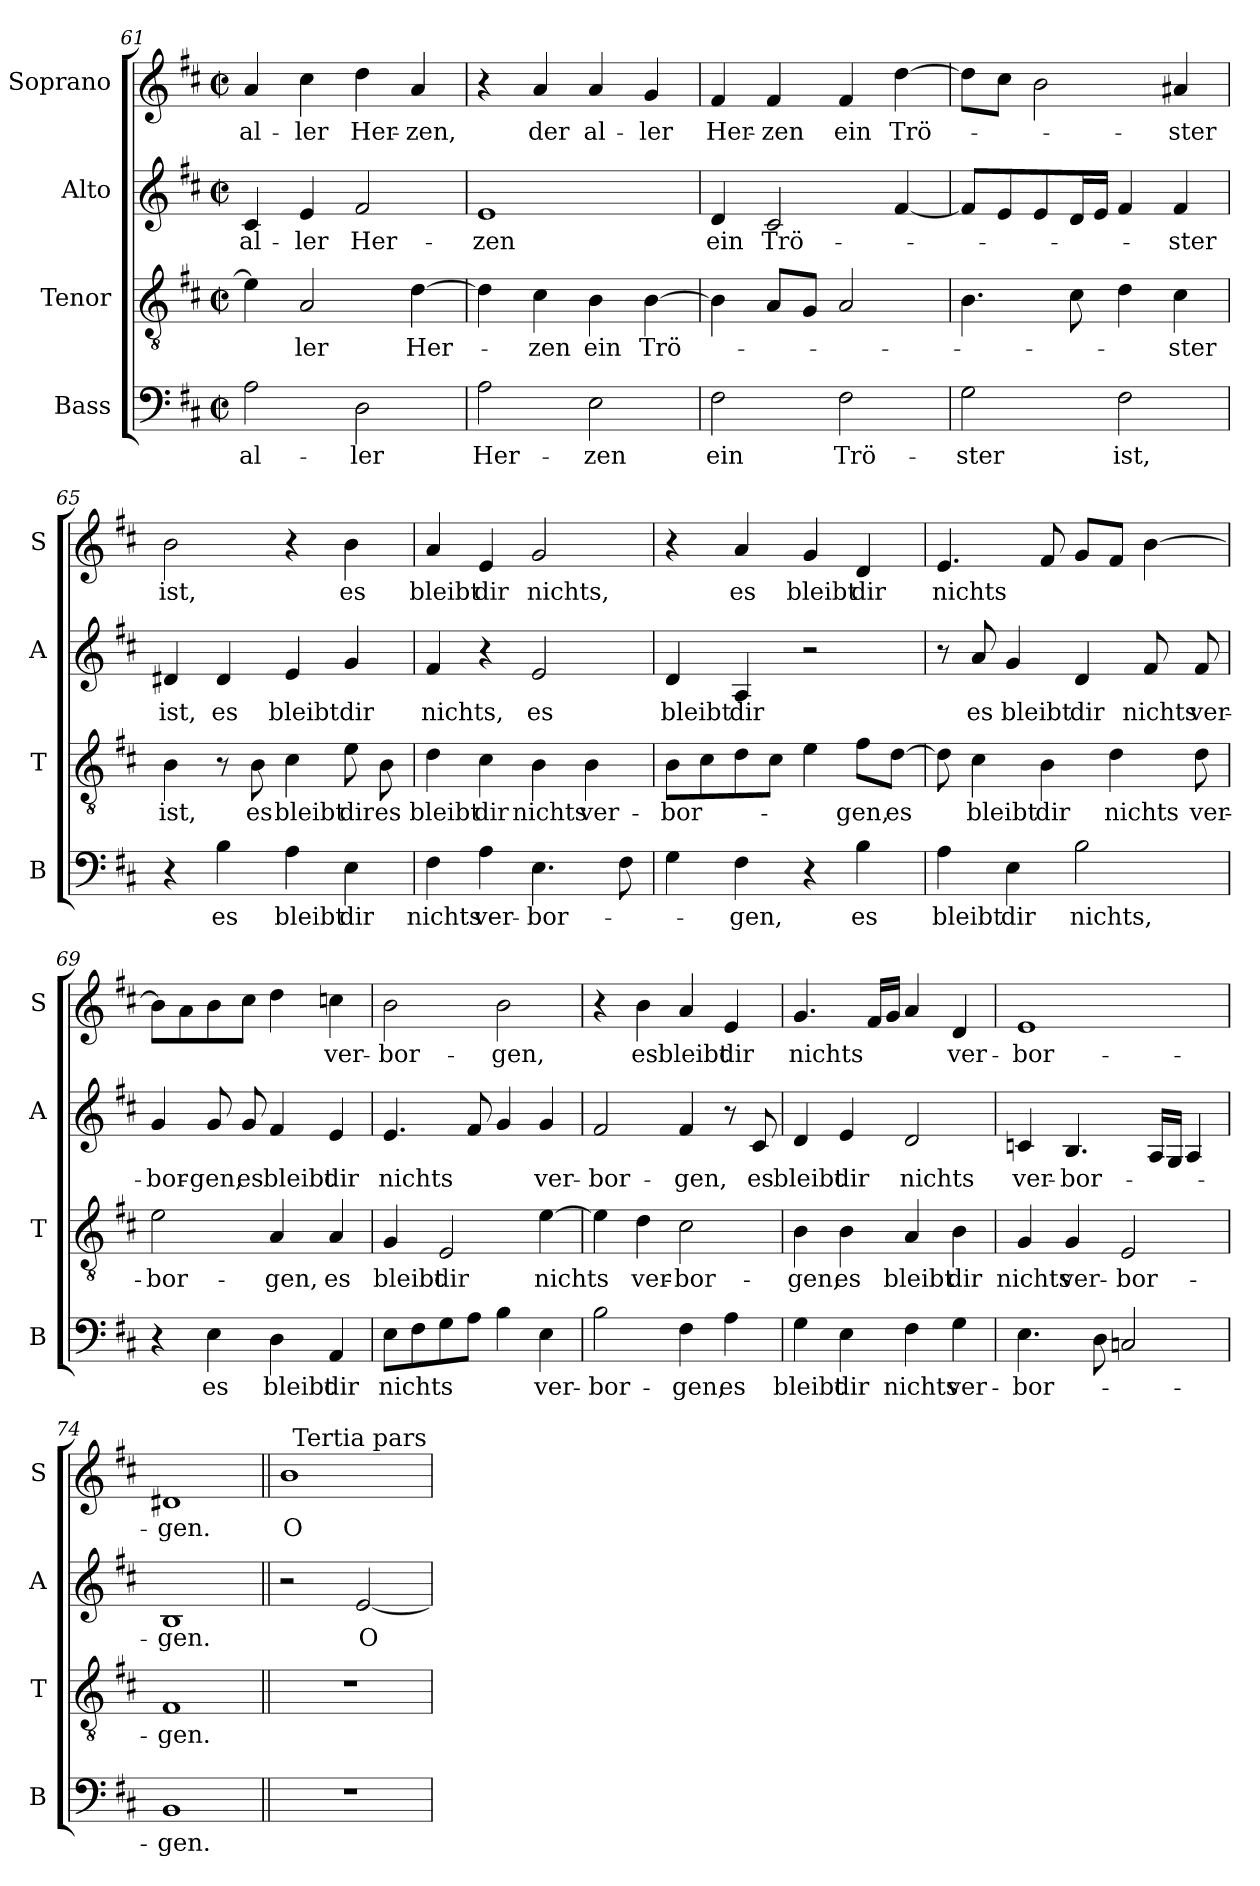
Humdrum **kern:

**kern	**text	**kern	**text	**kern	**text	**kern	**text
*part4	*part4	*part3	*part3	*part2	*part2	*part1	*part1
*staff4	*staff4	*staff3	*staff3	*staff2	*staff2	*staff1	*staff1
*I"Bass	*	*I"Tenor	*	*I"Alto	*	*I"Soprano	*
*I'B	*	*I'T	*	*I'A	*	*I'S	*
*clefF4	*	*clefGv2	*	*clefG2	*	*clefG2	*
*k[f#c#]	*	*k[f#c#]	*	*k[f#c#]	*	*k[f#c#]	*
*D:	*	*D:	*	*D:	*	*D:	*
*M2/2	*	*M2/2	*	*M2/2	*	*M2/2	*
*met(c|)	*	*met(c|)	*	*met(c|)	*	*met(c|)	*
=61	=61	=61	=61	=61	=61	=61	=61
!	!LO:LY:b	!	!	!	!LO:LY:b	!	!LO:LY:b
2A\	al-	4e\]	.	4c#/	al-	4a/	al-
!	!	!	!LO:LY:b	!	!LO:LY:b	!	!LO:LY:b
.	.	2A/	-ler	4e/	-ler	4cc#\	-ler
!	!LO:LY:b	!	!	!	!LO:LY:b	!	!LO:LY:b
2D\	-ler	.	.	2f#/	Her-	4dd\	Her-
!	!	!	!LO:LY:b	!	!	!	!LO:LY:b
.	.	[4d\	Her-	.	.	4a/	-zen,
=62	=62	=62	=62	=62	=62	=62	=62
!	!LO:LY:b	!	!	!	!LO:LY:b	!	!
2A\	Her-	4d\]	.	1e	-zen	4r	.
!	!	!	!LO:LY:b	!	!	!	!LO:LY:b
.	.	4c#\	-zen	.	.	4a/	der
!	!LO:LY:b	!	!LO:LY:b	!	!	!	!LO:LY:b
2E\	-zen	4B\	ein	.	.	4a/	al-
!	!	!	!LO:LY:b	!	!	!	!LO:LY:b
.	.	[4B\	Trö-	.	.	4g/	-ler
=63	=63	=63	=63	=63	=63	=63	=63
!	!LO:LY:b	!	!	!	!LO:LY:b	!	!LO:LY:b
2F#\	ein	4B\]	.	4d/	ein	4f#/	Her-
!	!	!	!	!	!LO:LY:b	!	!LO:LY:b
.	.	8A/L	.	2c#/	Trö-	4f#/	-zen
.	.	8G/J	.	.	.	.	.
!	!LO:LY:b	!	!	!	!	!	!LO:LY:b
2F#\	Trö-	2A/	.	.	.	4f#/	ein
!	!	!	!	!	!	!	!LO:LY:b
.	.	.	.	[4f#/	.	[4dd\	Trö-
=64	=64	=64	=64	=64	=64	=64	=64
!	!LO:LY:b	!	!	!	!	!	!
2G\	-ster	4.B\	.	8f#/L]	.	8dd\L]	.
.	.	.	.	8e/	.	8cc#\J	.
.	.	.	.	8e/	.	2b\	.
.	.	8c#\	.	16d/L	.	.	.
.	.	.	.	16e/JJ	.	.	.
!	!LO:LY:b	!	!	!	!	!	!
2F#\	ist,	4d\	.	4f#/	.	.	.
!	!	!	!LO:LY:b	!	!LO:LY:b	!	!LO:LY:b
.	.	4c#\	-ster	4f#/	-ster	4a#X/	-ster
!!LO:LB:g=z
=65	=65	=65	=65	=65	=65	=65	=65
!	!	!	!LO:LY:b	!	!LO:LY:b	!	!LO:LY:b
4r	.	4B\	ist,	4d#X/	ist,	2b\	ist,
!	!LO:LY:b	!	!	!	!LO:LY:b	!	!
4B\	es	8r	.	4d#/	es	.	.
!	!	!	!LO:LY:b	!	!	!	!
.	.	8B\	es	.	.	.	.
!	!LO:LY:b	!	!LO:LY:b	!	!LO:LY:b	!	!
4A\	bleibt	4c#\	bleibt	4e/	bleibt	4r	.
!	!LO:LY:b	!	!LO:LY:b	!	!LO:LY:b	!	!LO:LY:b
4E\	dir	8e\	dir	4g/	dir	4b\	es
!	!	!	!LO:LY:b	!	!	!	!
.	.	8B\	es	.	.	.	.
=66	=66	=66	=66	=66	=66	=66	=66
!	!LO:LY:b	!	!LO:LY:b	!	!LO:LY:b	!	!LO:LY:b
4F#\	nichts	4d\	bleibt	4f#/	nichts,	4a/	bleibt
!	!LO:LY:b	!	!LO:LY:b	!	!	!	!LO:LY:b
4A\	ver-	4c#\	dir	4r	.	4e/	dir
!	!LO:LY:b	!	!LO:LY:b	!	!LO:LY:b	!	!LO:LY:b
4.E\	-bor-	4B\	nichts	2e/	es	2g/	nichts,
!	!	!	!LO:LY:b	!	!	!	!
.	.	4B\	ver-	.	.	.	.
8F#\	.	.	.	.	.	.	.
=67	=67	=67	=67	=67	=67	=67	=67
!	!	!	!LO:LY:b	!	!LO:LY:b	!	!
4G\	.	8B\L	-bor-	4d/	bleibt	4r	.
.	.	8c#\	.	.	.	.	.
!	!LO:LY:b	!	!	!	!LO:LY:b	!	!LO:LY:b
4F#\	-gen,	8d\	.	4A/	dir	4a/	es
.	.	8c#\J	.	.	.	.	.
!	!	!	!	!	!	!	!LO:LY:b
4r	.	4e\	.	2r	.	4g/	bleibt
!	!LO:LY:b	!	!LO:LY:b	!	!	!	!LO:LY:b
4B\	es	8f#\L	-gen,	.	.	4d/	dir
!	!	!	!LO:LY:b	!	!	!	!
.	.	[8d\J	es	.	.	.	.
=68	=68	=68	=68	=68	=68	=68	=68
!	!LO:LY:b	!	!	!	!	!	!LO:LY:b
4A\	bleibt	8d\]	.	8r	.	4.e/	nichts
!	!	!	!LO:LY:b	!	!LO:LY:b	!	!
.	.	4c#\	bleibt	8a/	es	.	.
!	!LO:LY:b	!	!	!	!LO:LY:b	!	!
4E\	dir	.	.	4g/	bleibt	.	.
!	!	!	!LO:LY:b	!	!	!	!
.	.	4B\	dir	.	.	8f#/	.
!	!LO:LY:b	!	!	!	!LO:LY:b	!	!
2B\	nichts,	.	.	4d/	dir	8g/L	.
!	!	!	!LO:LY:b	!	!	!	!
.	.	4d\	nichts	.	.	8f#/J	.
!	!	!	!	!	!LO:LY:b	!	!
.	.	.	.	8f#/	nichts	[4b\	.
!	!	!	!LO:LY:b	!	!LO:LY:b	!	!
.	.	8d\	ver-	8f#/	ver-	.	.
!!LO:LB:g=z
=69	=69	=69	=69	=69	=69	=69	=69
!	!	!	!LO:LY:b	!	!LO:LY:b	!	!
4r	.	2e\	-bor-	4g/	-bor-	8b\L]	.
.	.	.	.	.	.	8a\	.
!	!LO:LY:b	!	!	!	!LO:LY:b	!	!
4E\	es	.	.	8g/	-gen,	8b\	.
!	!	!	!	!	!LO:LY:b	!	!
.	.	.	.	8g/	es	8cc#\J	.
!	!LO:LY:b	!	!LO:LY:b	!	!LO:LY:b	!	!
4D\	bleibt	4A/	-gen,	4f#/	bleibt	4dd\	.
!	!LO:LY:b	!	!LO:LY:b	!	!LO:LY:b	!	!LO:LY:b
4AA/	dir	4A/	es	4e/	dir	4ccn\	ver-
=70	=70	=70	=70	=70	=70	=70	=70
!	!LO:LY:b	!	!LO:LY:b	!	!LO:LY:b	!	!LO:LY:b
8E\L	nichts	4G/	bleibt	4.e/	nichts	2b\	-bor-
8F#\	.	.	.	.	.	.	.
!	!	!	!LO:LY:b	!	!	!	!
8G\	.	2E/	dir	.	.	.	.
8A\J	.	.	.	8f#/	.	.	.
!	!	!	!	!	!	!	!LO:LY:b
4B\	.	.	.	4g/	.	2b\	-gen,
!	!LO:LY:b	!	!LO:LY:b	!	!LO:LY:b	!	!
4E\	ver-	[4e\	nichts	4g/	ver-	.	.
=71	=71	=71	=71	=71	=71	=71	=71
!	!LO:LY:b	!	!	!	!LO:LY:b	!	!
2B\	-bor-	4e\]	.	2f#/	-bor-	4r	.
!	!	!	!LO:LY:b	!	!	!	!LO:LY:b
.	.	4d\	ver-	.	.	4b\	es
!	!LO:LY:b	!	!LO:LY:b	!	!LO:LY:b	!	!LO:LY:b
4F#\	-gen,	2c#\	-bor-	4f#/	-gen,	4a/	bleibt
!	!LO:LY:b	!	!	!	!	!	!LO:LY:b
4A\	es	.	.	8r	.	4e/	dir
!	!	!	!	!	!LO:LY:b	!	!
.	.	.	.	8c#/	es	.	.
=72	=72	=72	=72	=72	=72	=72	=72
!	!LO:LY:b	!	!LO:LY:b	!	!LO:LY:b	!	!LO:LY:b
4G\	bleibt	4B\	-gen,	4d/	bleibt	4.g/	nichts
!	!LO:LY:b	!	!LO:LY:b	!	!LO:LY:b	!	!
4E\	dir	4B\	es	4e/	dir	.	.
.	.	.	.	.	.	16f#/LL	.
.	.	.	.	.	.	16g/JJ	.
!	!LO:LY:b	!	!LO:LY:b	!	!LO:LY:b	!	!
4F#\	nichts	4A/	bleibt	2d/	nichts	4a/	.
!	!LO:LY:b	!	!LO:LY:b	!	!	!	!LO:LY:b
4G\	ver-	4B\	dir	.	.	4d/	ver-
!!LO:PB:g=z
=73	=73	=73	=73	=73	=73	=73	=73
!	!LO:LY:b	!	!LO:LY:b	!	!LO:LY:b	!	!LO:LY:b
4.E\	-bor-	4G/	nichts	4cn/	ver-	1e	-bor-
!	!	!	!LO:LY:b	!	!LO:LY:b	!	!
.	.	4G/	ver-	4.B/	-bor-	.	.
8D\	.	.	.	.	.	.	.
!	!	!	!LO:LY:b	!	!	!	!
2Cn/	.	2E/	-bor-	.	.	.	.
.	.	.	.	16A/LL	.	.	.
.	.	.	.	16G/JJ	.	.	.
.	.	.	.	4A/	.	.	.
=74	=74	=74	=74	=74	=74	=74	=74
!	!LO:LY:b	!	!LO:LY:b	!	!LO:LY:b	!	!LO:LY:b
1BB	-gen.	1F#	-gen.	1B	-gen.	1d#X	-gen.
=75||	=75||	=75||	=75||	=75||	=75||	=75||	=75||
!	!	!	!	!	!	!	!LO:LY:b
*	*	*	*	*	*	*^	*
1r	.	1r	.	2r	.	1b	32ryy	O
!	!	!	!	!	!	!	!LO:TX:a:t=Tertia pars	!
.	.	.	.	.	.	.	2ryy	.
!	!	!	!	!	!LO:LY:b	!	!	!
.	.	.	.	[2e/	O	.	.	.
.	.	.	.	.	.	.	4...ryy	.
*	*	*	*	*	*	*v	*v	*
=	=	=	=	=	=	=	=
*-	*-	*-	*-	*-	*-	*-	*-
